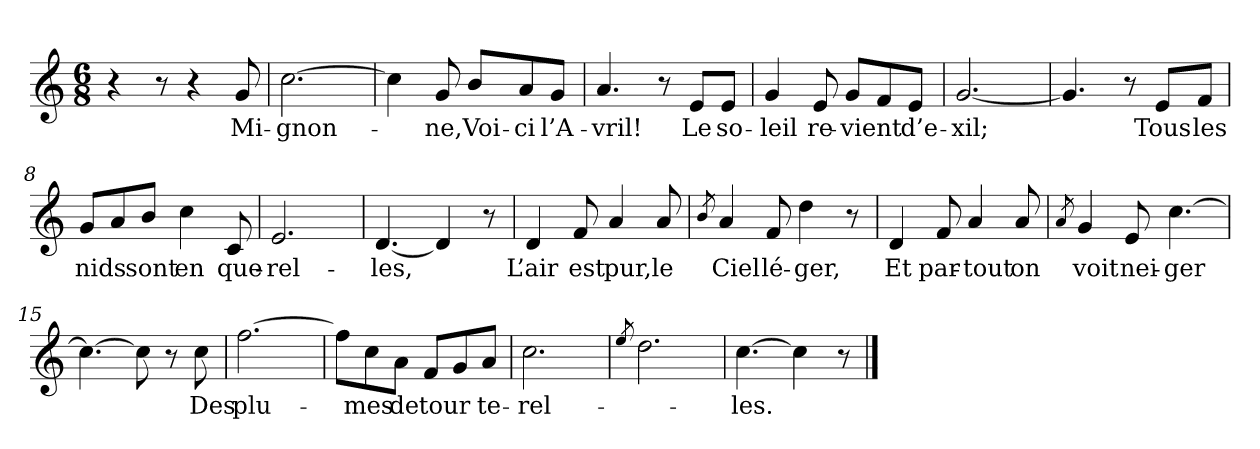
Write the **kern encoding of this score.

**kern	**text
*part1	*part1
*staff1	*staff1
*clefG2	*
*k[]	*
*M6/8	*
=1	=1
4r	.
8r	.
4r	.
!	!LO:LY:b
8g/	Mi-
=2	=2
!	!LO:LY:b
[2.cc\	-gnon-
=3	=3
4cc\]	.
!	!LO:LY:b
8g/	-ne,
!	!LO:LY:b
8b/L	Voi-
!	!LO:LY:b
8a/	-ci
!	!LO:LY:b
8g/J	l’A-
=4	=4
!	!LO:LY:b
4.a/	-vril!
8r	.
!	!LO:LY:b
8e/L	Le
!	!LO:LY:b
8e/J	so-
=5	=5
!	!LO:LY:b
4g/	-leil
!	!LO:LY:b
8e/	re-
!	!LO:LY:b
8g/L	-vient
8f/	.
!	!LO:LY:b
8e/J	d’e-
=6	=6
!	!LO:LY:b
[2.g/	-xil;
=7	=7
4.g/]	.
8r	.
!	!LO:LY:b
8e/L	Tous
!	!LO:LY:b
8f/J	les
=8	=8
!	!LO:LY:b
8g/L	nids
8a/	.
!	!LO:LY:b
8b/J	sont
!	!LO:LY:b
4cc\	en
!	!LO:LY:b
8c/	que-
=9	=9
!	!LO:LY:b
2.e/	-rel-
=10	=10
!	!LO:LY:b
[4.d/	-les,
4d/]	.
8r	.
!!LO:LB:g=z
=11	=11
!	!LO:LY:b
4d/	L’air
!	!LO:LY:b
8f/	est
!	!LO:LY:b
4a/	pur,
!	!LO:LY:b
8a/	le
=12	=12
8qb/	.
!	!LO:LY:b
4a/	Ciel
!	!LO:LY:b
8f/	lé-
!	!LO:LY:b
4dd\	-ger,
8r	.
=13	=13
!	!LO:LY:b
4d/	Et
!	!LO:LY:b
8f/	par-
!	!LO:LY:b
4a/	-tout
!	!LO:LY:b
8a/	on
=14	=14
8qa/	.
!	!LO:LY:b
4g/	voit
!	!LO:LY:b
8e/	nei-
!	!LO:LY:b
[4.cc\	-ger
=15	=15
4.cc\_	.
8cc\]	.
8r	.
!	!LO:LY:b
8cc\	Des
=16	=16
!	!LO:LY:b
[2.ff\	plu-
=17	=17
8ff\L]	.
!	!LO:LY:b
8cc\	-mes
!	!LO:LY:b
8a\J	de
!	!LO:LY:b
8f/L	tour
8g/	.
!	!LO:LY:b
8a/J	-te-
=18	=18
!	!LO:LY:b
2.cc\	-rel-
=19	=19
8qee/	.
2.dd\	.
=20	=20
!	!LO:LY:b
[4.cc\	-les.
4cc\]	.
8r	.
==	==
*-	*-
